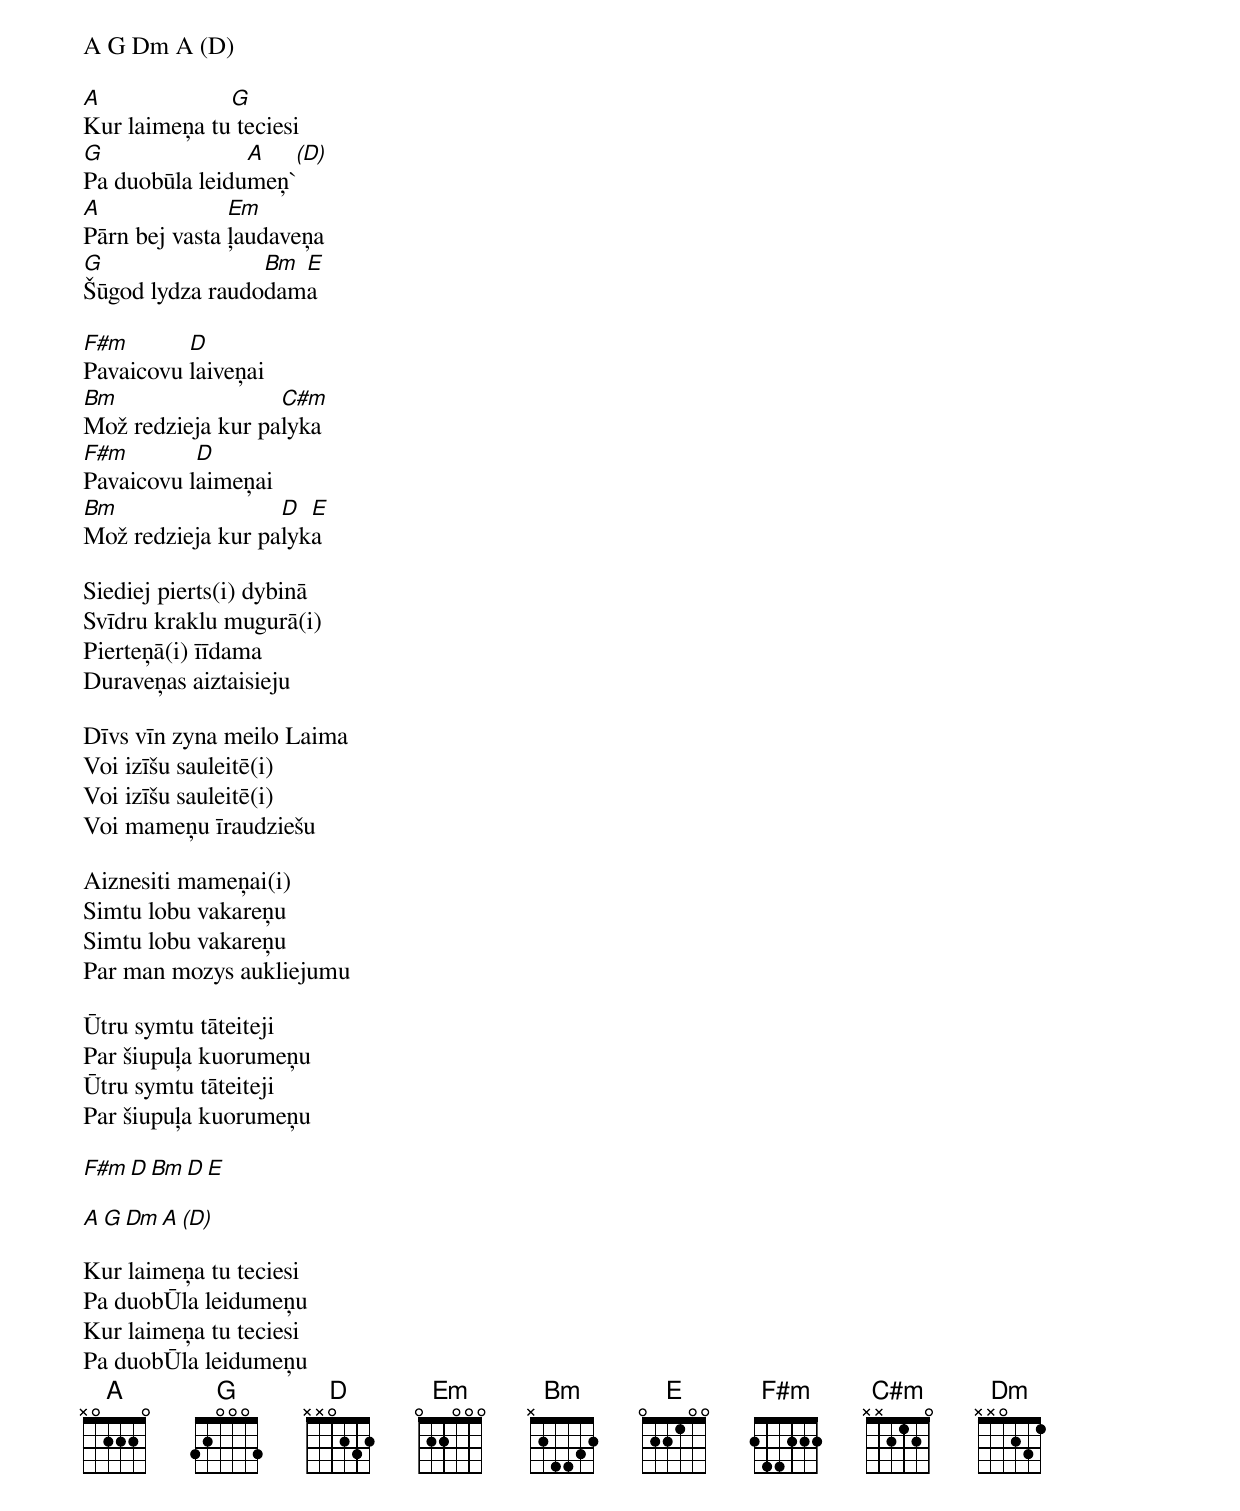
A G Dm A (D)

A             G
Kur laimeņa tu teciesi
G               A   (D)
Pa duobūla leidumeņ`
A              Em
Pārn bej vasta ļaudaveņa
G                Bm E
Šūgod lydza raudodama

F#m       D
Pavaicovu laiveņai
Bm                 C#m
Mož redzieja kur palyka
F#m        D
Pavaicovu laimeņai
Bm                 D  E
Mož redzieja kur palyka

Siediej pierts(i) dybinā
Svīdru kraklu mugurā(i)
Pierteņā(i) īīdama
Duraveņas aiztaisieju

Dīvs vīn zyna meilo Laima
Voi izīšu sauleitē(i)
Voi izīšu sauleitē(i)
Voi mameņu īraudziešu

Aiznesiti mameņai(i)
Simtu lobu vakareņu
Simtu lobu vakareņu
Par man mozys aukliejumu

Ūtru symtu tāteiteji
Par šiupuļa kuorumeņu
Ūtru symtu tāteiteji
Par šiupuļa kuorumeņu

F#m  D Bm D E

A G Dm A (D)

Kur laimeņa tu teciesi
Pa duobŪla leidumeņu
Kur laimeņa tu teciesi
Pa duobŪla leidumeņu
